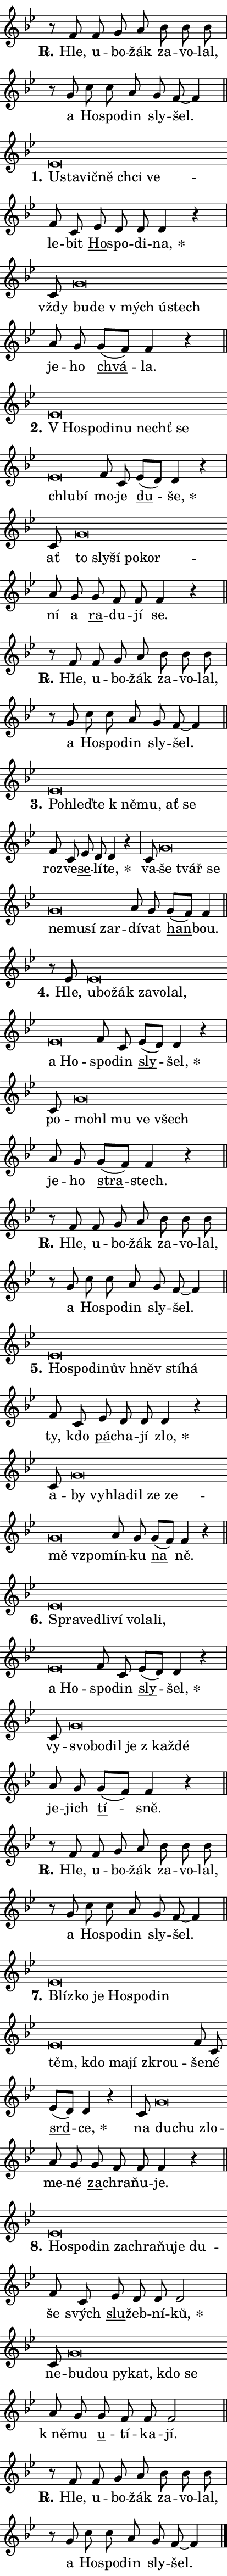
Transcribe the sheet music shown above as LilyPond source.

\version "2.22.1"
\header { tagline = "" }
\paper {
  indent = 0\cm
  top-margin = 0\cm
  right-margin = 0\cm
  bottom-margin = 0\cm
  left-margin = 0\cm
  paper-width = 7\cm
  page-breaking = #ly:one-page-breaking
  system-system-spacing.basic-distance = #11
  score-system-spacing.basic-distance = #11
  ragged-last = ##f
}


%% Author: Thomas Morley
%% https://lists.gnu.org/archive/html/lilypond-user/2020-05/msg00002.html
#(define (line-position grob)
"Returns position of @var[grob} in current system:
   @code{'start}, if at first time-step
   @code{'end}, if at last time-step
   @code{'middle} otherwise
"
  (let* ((col (ly:item-get-column grob))
         (ln (ly:grob-object col 'left-neighbor))
         (rn (ly:grob-object col 'right-neighbor))
         (col-to-check-left (if (ly:grob? ln) ln col))
         (col-to-check-right (if (ly:grob? rn) rn col))
         (break-dir-left
           (and
             (ly:grob-property col-to-check-left 'non-musical #f)
             (ly:item-break-dir col-to-check-left)))
         (break-dir-right
           (and
             (ly:grob-property col-to-check-right 'non-musical #f)
             (ly:item-break-dir col-to-check-right))))
        (cond ((eqv? 1 break-dir-left) 'start)
              ((eqv? -1 break-dir-right) 'end)
              (else 'middle))))

#(define (tranparent-at-line-position vctor)
  (lambda (grob)
  "Relying on @code{line-position} select the relevant enry from @var{vctor}.
Used to determine transparency,"
    (case (line-position grob)
      ((end) (not (vector-ref vctor 0)))
      ((middle) (not (vector-ref vctor 1)))
      ((start) (not (vector-ref vctor 2))))))

noteHeadBreakVisibility =
#(define-music-function (break-visibility)(vector?)
"Makes @code{NoteHead}s transparent relying on @var{break-visibility}"
#{
  \override NoteHead.transparent =
    #(tranparent-at-line-position break-visibility)
#})

#(define delete-ledgers-for-transparent-note-heads
  (lambda (grob)
    "Reads whether a @code{NoteHead} is transparent.
If so this @code{NoteHead} is removed from @code{'note-heads} from
@var{grob}, which is supposed to be @code{LedgerLineSpanner}.
As a result ledgers are not printed for this @code{NoteHead}"
    (let* ((nhds-array (ly:grob-object grob 'note-heads))
           (nhds-list
             (if (ly:grob-array? nhds-array)
                 (ly:grob-array->list nhds-array)
                 '()))
           ;; Relies on the transparent-property being done before
           ;; Staff.LedgerLineSpanner.after-line-breaking is executed.
           ;; This is fragile ...
           (to-keep
             (remove
               (lambda (nhd)
                 (ly:grob-property nhd 'transparent #f))
               nhds-list)))
      ;; TODO find a better method to iterate over grob-arrays, similiar
      ;; to filter/remove etc for lists
      ;; For now rebuilt from scratch
      (set! (ly:grob-object grob 'note-heads)  '())
      (for-each
        (lambda (nhd)
          (ly:pointer-group-interface::add-grob grob 'note-heads nhd))
        to-keep))))

hideNotes = {
  \noteHeadBreakVisibility #begin-of-line-visible
}
unHideNotes = {
  \noteHeadBreakVisibility #all-visible
}

% work-around for resetting accidentals
% https://lilypond.org/doc/v2.23/Documentation/notation/displaying-rhythms#unmetered-music
cadenzaMeasure = {
  \cadenzaOff
  \partial 1024 s1024
  \cadenzaOn
}

#(define-markup-command (accent layout props text) (markup?)
  "Underline accented syllable"
  (interpret-markup layout props
    #{\markup \override #'(offset . 4.3) \underline { #text }#}))

responsum = \markup \concat {
  "R" \hspace #-1.05 \path #0.1 #'((moveto 0 0.07) (lineto 0.9 0.8)) \hspace #0.05 "."
}

\layout {
    \context {
        \Staff
        \remove "Time_signature_engraver"
        \override LedgerLineSpanner.after-line-breaking = #delete-ledgers-for-transparent-note-heads
    }
    \context {
        \Voice {
            \override NoteHead.output-attributes = #'((class . "notehead"))
            \override Hairpin.height = #0.55
        }
    }
    \context {
        \Lyrics {
            \override StanzaNumber.output-attributes = #'((class . "stanzanumber"))
            \override LyricSpace.minimum-distance = #0.9
            \override LyricText.font-name = #"TeX Gyre Schola"
            \override LyricText.font-size = 1
            \override StanzaNumber.font-name = #"TeX Gyre Schola Bold"
            \override StanzaNumber.font-size = 1
        }
    }
}

% magnetic-lyrics.ily
%
%   written by
%     Jean Abou Samra <jean@abou-samra.fr>
%     Werner Lemberg <wl@gnu.org>
%
%   adapted by
%     Jiri Hon <jiri.hon@gmail.com>
%
% Version 2022-Apr-15

% https://www.mail-archive.com/lilypond-user@gnu.org/msg149350.html

#(define (Left_hyphen_pointer_engraver context)
   "Collect syllable-hyphen-syllable occurrences in lyrics and store
them in properties.  This engraver only looks to the left.  For
example, if the lyrics input is @code{foo -- bar}, it does the
following.

@itemize @bullet
@item
Set the @code{text} property of the @code{LyricHyphen} grob between
@q{foo} and @q{bar} to @code{foo}.

@item
Set the @code{left-hyphen} property of the @code{LyricText} grob with
text @q{foo} to the @code{LyricHyphen} grob between @q{foo} and
@q{bar}.
@end itemize

Use this auxiliary engraver in combination with the
@code{lyric-@/text::@/apply-@/magnetic-@/offset!} hook."
   (let ((hyphen #f)
         (text #f))
     (make-engraver
      (acknowledgers
       ((lyric-syllable-interface engraver grob source-engraver)
        (set! text grob)))
      (end-acknowledgers
       ((lyric-hyphen-interface engraver grob source-engraver)
        ;(when (not (grob::has-interface grob 'lyric-space-interface))
          (set! hyphen grob)));)
      ((stop-translation-timestep engraver)
       (when (and text hyphen)
         (ly:grob-set-object! text 'left-hyphen hyphen))
       (set! text #f)
       (set! hyphen #f)))))

#(define (lyric-text::apply-magnetic-offset! grob)
   "If the space between two syllables is less than the value in
property @code{LyricText@/.details@/.squash-threshold}, move the right
syllable to the left so that it gets concatenated with the left
syllable.

Use this function as a hook for
@code{LyricText@/.after-@/line-@/breaking} if the
@code{Left_@/hyphen_@/pointer_@/engraver} is active."
   (let ((hyphen (ly:grob-object grob 'left-hyphen #f)))
     (when hyphen
       (let ((left-text (ly:spanner-bound hyphen LEFT)))
         (when (grob::has-interface left-text 'lyric-syllable-interface)
           (let* ((common (ly:grob-common-refpoint grob left-text X))
                  (this-x-ext (ly:grob-extent grob common X))
                  (left-x-ext
                   (begin
                     ;; Trigger magnetism for left-text.
                     (ly:grob-property left-text 'after-line-breaking)
                     (ly:grob-extent left-text common X)))
                  ;; `delta` is the gap width between two syllables.
                  (delta (- (interval-start this-x-ext)
                            (interval-end left-x-ext)))
                  (details (ly:grob-property grob 'details))
                  (threshold (assoc-get 'squash-threshold details 0.2)))
             (when (< delta threshold)
               (let* (;; We have to manipulate the input text so that
                      ;; ligatures crossing syllable boundaries are not
                      ;; disabled.  For languages based on the Latin
                      ;; script this is essentially a beautification.
                      ;; However, for non-Western scripts it can be a
                      ;; necessity.
                      (lt (ly:grob-property left-text 'text))
                      (rt (ly:grob-property grob 'text))
                      (is-space (grob::has-interface hyphen 'lyric-space-interface))
                      (space (if is-space " " ""))
                      (space-markup (grob-interpret-markup grob " "))
                      (space-size (interval-length (ly:stencil-extent space-markup X)))
                      (extra-delta (if is-space space-size 0))
                      ;; Append new syllable.
                      (ltrt-space (if (and (string? lt) (string? rt))
                                (string-append lt space rt)
                                (make-concat-markup (list lt space rt))))
                      ;; Right-align `ltrt` to the right side.
                      (ltrt-space-markup (grob-interpret-markup
                               grob
                               (make-translate-markup
                                (cons (interval-length this-x-ext) 0)
                                (make-right-align-markup ltrt-space)))))
                 (begin
                   ;; Don't print `left-text`.
                   (ly:grob-set-property! left-text 'stencil #f)
                   ;; Set text and stencil (which holds all collected
                   ;; syllables so far) and shift it to the left.
                   (ly:grob-set-property! grob 'text ltrt-space)
                   (ly:grob-set-property! grob 'stencil ltrt-space-markup)
                   (ly:grob-translate-axis! grob (- (- delta extra-delta)) X))))))))))


#(define (lyric-hyphen::displace-bounds-first grob)
   ;; Make very sure this callback isn't triggered too early.
   (let ((left (ly:spanner-bound grob LEFT))
         (right (ly:spanner-bound grob RIGHT)))
     (ly:grob-property left 'after-line-breaking)
     (ly:grob-property right 'after-line-breaking)
     (ly:lyric-hyphen::print grob)))

squashThreshold = #0.4

\layout {
  \context {
    \Lyrics
    \consists #Left_hyphen_pointer_engraver
    \override LyricText.after-line-breaking =
      #lyric-text::apply-magnetic-offset!
    \override LyricHyphen.stencil = #lyric-hyphen::displace-bounds-first
    \override LyricText.details.squash-threshold = \squashThreshold
    \override LyricHyphen.minimum-distance = 0
    \override LyricHyphen.minimum-length = \squashThreshold
  }
}

squash = \override LyricText.details.squash-threshold = 9999
unSquash = \override LyricText.details.squash-threshold = \squashThreshold

left = \override LyricText.self-alignment-X = #LEFT
unLeft = \revert LyricText.self-alignment-X

starOffset = #(lambda (grob) 
                (let ((x_offset (ly:self-alignment-interface::aligned-on-x-parent grob)))
                  (if (= x_offset 0) 0 (+ x_offset 1.2))))

star = #(define-music-function (syllable)(string?)
"Append star separator at the end of a syllable"
#{
  \once \override LyricText.X-offset = #starOffset
  \lyricmode { \markup {
    #syllable
    \override #'((font-name . "TeX Gyre Schola Bold")) \hspace #0.2 \lower #0.65 \larger "*"
  } }
#})

starAccent = #(define-music-function (syllable)(string?)
"Append star separator at the end of a syllable and make accent"
#{
  \once \override LyricText.X-offset = #starOffset
  \lyricmode { \markup {
    \accent #syllable
    \override #'((font-name . "TeX Gyre Schola Bold")) \hspace #0.2 \lower #0.65 \larger "*"
  } }
#})

breath = #(define-music-function (syllable)(string?)
"Append breathing indicator at the end of a syllable"
#{
  \lyricmode { \markup { #syllable "+" } }
#})

optionalBreath = #(define-music-function (syllable)(string?)
"Append optional breathing indicator at the end of a syllable"
#{
  \lyricmode { \markup { #syllable "(+)" } }
#})


\score {
    <<
        \new Voice = "melody" { \cadenzaOn \key bes \major \relative { r8 f' f g a bes bes bes \cadenzaMeasure \bar "|" r g c c a g f~ f4 \cadenzaMeasure \bar "||" \break }
\relative { es'\breve*1/16 \hideNotes \breve*1/16 \bar "" \breve*1/16 \bar "" \breve*1/16 \bar "" \breve*1/16 \breve*1/16 \bar "" \unHideNotes f8 c \bar "" es d d d4 r \cadenzaMeasure \bar "|" c8 g'\breve*1/16 \hideNotes \breve*1/16 \bar "" \breve*1/16 \bar "" \breve*1/16 \breve*1/16 \bar "" \unHideNotes a8 g \bar "" g[( f)] f4 r \cadenzaMeasure \bar "||" \break }
\relative { es'\breve*1/16 \hideNotes \breve*1/16 \bar "" \breve*1/16 \bar "" \breve*1/16 \bar "" \breve*1/16 \bar "" \breve*1/16 \bar "" \breve*1/16 \breve*1/16 \bar "" \unHideNotes f8 c \bar "" es[( d)] d4 r \cadenzaMeasure \bar "|" c8 g'\breve*1/16 \hideNotes \breve*1/16 \bar "" \breve*1/16 \bar "" \breve*1/16 \breve*1/16 \bar "" \unHideNotes a8 g \bar "" g f f f4 r \cadenzaMeasure \bar "||" \break }
\relative { r8 f' f g a bes bes bes \cadenzaMeasure \bar "|" r g c c a g f~ f4 \cadenzaMeasure \bar "||" \break }
\relative { es'\breve*1/16 \hideNotes \breve*1/16 \bar "" \breve*1/16 \bar "" \breve*1/16 \bar "" \breve*1/16 \bar "" \breve*1/16 \breve*1/16 \bar "" \unHideNotes f8 c \bar "" es d d4 r \cadenzaMeasure \bar "|" c8 g'\breve*1/16 \hideNotes \breve*1/16 \bar "" \breve*1/16 \bar "" \breve*1/16 \bar "" \breve*1/16 \bar "" \breve*1/16 \breve*1/16 \bar "" \unHideNotes a8 g \bar "" g[( f)] f4 \cadenzaMeasure \bar "||" \break }
\relative { r8 es' es\breve*1/16 \hideNotes \breve*1/16 \bar "" \breve*1/16 \bar "" \breve*1/16 \bar "" \breve*1/16 \bar "" \breve*1/16 \bar "" \breve*1/16 \breve*1/16 \bar "" \unHideNotes f8 c \bar "" es[( d)] d4 r \cadenzaMeasure \bar "|" c8 g'\breve*1/16 \hideNotes \breve*1/16 \bar "" \breve*1/16 \bar "" \breve*1/16 \breve*1/16 \bar "" \unHideNotes a8 g \bar "" g[( f)] f4 r \cadenzaMeasure \bar "||" \break }
\relative { r8 f' f g a bes bes bes \cadenzaMeasure \bar "|" r g c c a g f~ f4 \cadenzaMeasure \bar "||" \break }
\relative { es'\breve*1/16 \hideNotes \breve*1/16 \bar "" \breve*1/16 \bar "" \breve*1/16 \bar "" \breve*1/16 \bar "" \breve*1/16 \breve*1/16 \bar "" \unHideNotes f8 c \bar "" es d d d4 r \cadenzaMeasure \bar "|" c8 g'\breve*1/16 \hideNotes \breve*1/16 \bar "" \breve*1/16 \bar "" \breve*1/16 \bar "" \breve*1/16 \bar "" \breve*1/16 \bar "" \breve*1/16 \breve*1/16 \bar "" \unHideNotes a8 g \bar "" g[( f)] f4 r \cadenzaMeasure \bar "||" \break }
\relative { es'\breve*1/16 \hideNotes \breve*1/16 \bar "" \breve*1/16 \bar "" \breve*1/16 \bar "" \breve*1/16 \bar "" \breve*1/16 \bar "" \breve*1/16 \bar "" \breve*1/16 \breve*1/16 \bar "" \unHideNotes f8 c \bar "" es[( d)] d4 r \cadenzaMeasure \bar "|" c8 g'\breve*1/16 \hideNotes \breve*1/16 \bar "" \breve*1/16 \bar "" \breve*1/16 \bar "" \breve*1/16 \breve*1/16 \bar "" \unHideNotes a8 g \bar "" g[( f)] f4 r \cadenzaMeasure \bar "||" \break }
\relative { r8 f' f g a bes bes bes \cadenzaMeasure \bar "|" r g c c a g f~ f4 \cadenzaMeasure \bar "||" \break }
\relative { es'\breve*1/16 \hideNotes \breve*1/16 \bar "" \breve*1/16 \bar "" \breve*1/16 \bar "" \breve*1/16 \bar "" \breve*1/16 \bar "" \breve*1/16 \bar "" \breve*1/16 \bar "" \breve*1/16 \bar "" \breve*1/16 \breve*1/16 \bar "" \unHideNotes f8 c \bar "" es[( d)] d4 r \cadenzaMeasure \bar "|" c8 g'\breve*1/16 \hideNotes \breve*1/16 \breve*1/16 \bar "" \unHideNotes a8 g \bar "" g f f f4 r \cadenzaMeasure \bar "||" \break }
\relative { es'\breve*1/16 \hideNotes \breve*1/16 \bar "" \breve*1/16 \bar "" \breve*1/16 \bar "" \breve*1/16 \bar "" \breve*1/16 \bar "" \breve*1/16 \breve*1/16 \bar "" \unHideNotes f8 c \bar "" es d d d2 \cadenzaMeasure \bar "|" c8 g'\breve*1/16 \hideNotes \breve*1/16 \bar "" \breve*1/16 \bar "" \breve*1/16 \bar "" \breve*1/16 \breve*1/16 \bar "" \unHideNotes a8 g \bar "" g f f f2 \cadenzaMeasure \bar "||" \break }
\relative { r8 f' f g a bes bes bes \cadenzaMeasure \bar "|" r g c c a g f~ f4 \cadenzaMeasure \bar "||" \break } \bar "|." }
        \new Lyrics \lyricsto "melody" { \lyricmode { \set stanza = \responsum
Hle, u -- bo -- žák za -- vo -- lal, a Ho -- spo -- din sly -- šel.
\set stanza = "1."
\left U -- \squash sta -- vič -- ně chci ve -- \unLeft \unSquash le -- bit \markup \accent Ho -- spo -- di -- \star na, vždy \left bu -- \squash de "v mých" ús -- tech \unLeft \unSquash je -- ho \markup \accent chvá -- la.
\set stanza = "2."
\left "V Ho" -- \squash spo -- di -- nu nechť se chlu -- bí \unLeft \unSquash mo -- je \markup \accent du -- \star še, ať \left to \squash sly -- ší po -- kor -- \unLeft \unSquash ní a \markup \accent ra -- du -- jí se.
\set stanza = \responsum
Hle, u -- bo -- žák za -- vo -- lal, a Ho -- spo -- din sly -- šel.
\set stanza = "3."
\left Po -- \squash hleď -- te "k ně" -- mu, ať se \unLeft \unSquash roz -- ve -- \markup \accent se -- lí -- \star te, va -- \left še \squash tvář se ne -- mu -- sí zar -- \unLeft \unSquash dí -- vat \markup \accent han -- bou.
\set stanza = "4."
Hle, \left u -- \squash bo -- žák za -- vo -- lal, a Ho -- \unLeft \unSquash spo -- din \markup \accent sly -- \star šel, po -- \left mo -- \squash hl mu ve všech \unLeft \unSquash je -- ho \markup \accent stra -- stech.
\set stanza = \responsum
Hle, u -- bo -- žák za -- vo -- lal, a Ho -- spo -- din sly -- šel.
\set stanza = "5."
\left Ho -- \squash spo -- di -- nův hněv stí -- há \unLeft \unSquash ty, kdo \markup \accent pá -- cha -- jí \star zlo, a -- \left by \squash vy -- hla -- dil ze ze -- mě vzpo -- \unLeft \unSquash mín -- ku \markup \accent na ně.
\set stanza = "6."
\left Spra -- \squash ve -- dli -- ví vo -- la -- li, a Ho -- \unLeft \unSquash spo -- din \markup \accent sly -- \star šel, vy -- \left svo -- \squash bo -- dil je "z kaž" -- dé \unLeft \unSquash je -- jich \markup \accent tí -- sně.
\set stanza = \responsum
Hle, u -- bo -- žák za -- vo -- lal, a Ho -- spo -- din sly -- šel.
\set stanza = "7."
\left Blíz -- \squash ko je Ho -- spo -- din těm, kdo ma -- jí zkrou -- \unLeft \unSquash še -- né \markup \accent srd -- \star ce, na \left du -- \squash chu zlo -- \unLeft \unSquash me -- né \markup \accent za -- chra -- ňu -- je.
\set stanza = "8."
\left Ho -- \squash spo -- din za -- chra -- ňu -- je du -- \unLeft \unSquash še svých \markup \accent slu -- žeb -- ní -- \star ků, ne -- \left bu -- \squash dou py -- kat, kdo se \unLeft \unSquash "k ně" -- mu \markup \accent u -- tí -- ka -- jí.
\set stanza = \responsum
Hle, u -- bo -- žák za -- vo -- lal, a Ho -- spo -- din sly -- šel. } }
    >>
    \layout {}
}
